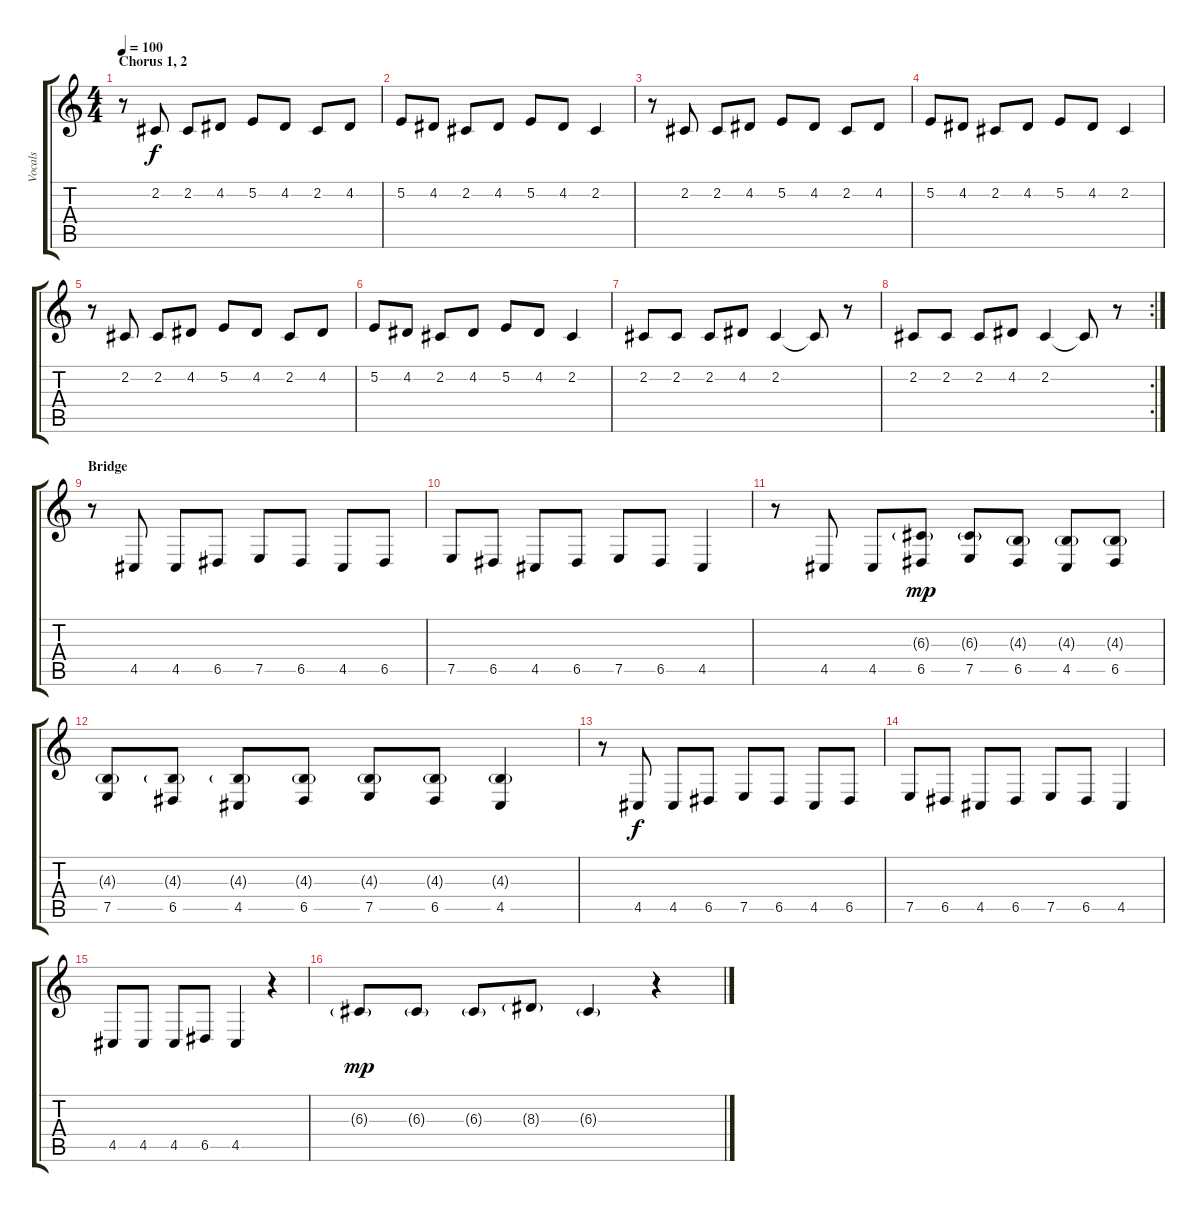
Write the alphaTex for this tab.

\track ("Vocals" "Vocals") {instrument oboe}
\staff {score tabs}
\tuning (E4 B3 G3 D3 A2 E2) {hide}
\ts (4 4)
\section ("" "Chorus 1, 2")
\tempo 100
\clef g2
\ks c
r.8{dy f volume 13} 2.2.8 2.2.8 4.2.8 5.2.8 4.2.8 2.2.8 4.2.8 |
5.2.8 4.2.8 2.2.8 4.2.8 5.2.8 4.2.8 2.2.4 |
r.8{volume 13} 2.2.8 2.2.8 4.2.8 5.2.8 4.2.8 2.2.8 4.2.8 |
5.2.8 4.2.8 2.2.8 4.2.8 5.2.8 4.2.8 2.2.4 |
r.8{volume 13} 2.2.8 2.2.8 4.2.8 5.2.8 4.2.8 2.2.8 4.2.8 |
5.2.8 4.2.8 2.2.8 4.2.8 5.2.8 4.2.8 2.2.4 |
2.2.8 2.2.8 2.2.8 4.2.8 2.2.4 2.2{t}.8 r.8 |
\rc 2
2.2.8 2.2.8 2.2.8 4.2.8 2.2.4 2.2{t}.8 r.8 |
\section ("" "Bridge")
r.8 4.5.8 4.5.8 6.5.8 7.5.8 6.5.8 4.5.8 6.5.8 |
7.5.8 6.5.8 4.5.8 6.5.8 7.5.8 6.5.8 4.5.4 |
r.8 4.5.8 4.5.8 (6.3{g} 6.5).8{dy mp} (6.3{g} 7.5).8 (4.3{g} 6.5).8 (4.3{g} 4.5).8 (4.3{g} 6.5).8 |
(4.3{g} 7.5).8 (4.3{g} 6.5).8 (4.3{g} 4.5).8 (4.3{g} 6.5).8 (4.3{g} 7.5).8 (4.3{g} 6.5).8 (4.3{g} 4.5).4 |
r.8 4.5.8{dy f} 4.5.8 6.5.8 7.5.8 6.5.8 4.5.8 6.5.8 |
7.5.8 6.5.8 4.5.8 6.5.8 7.5.8 6.5.8 4.5.4 |
4.5.8 4.5.8 4.5.8 6.5.8 4.5.4 r.4 |
6.3{g}.8{dy mp} 6.3{g}.8 6.3{g}.8 8.3{g}.8 6.3{g}.4 r.4
